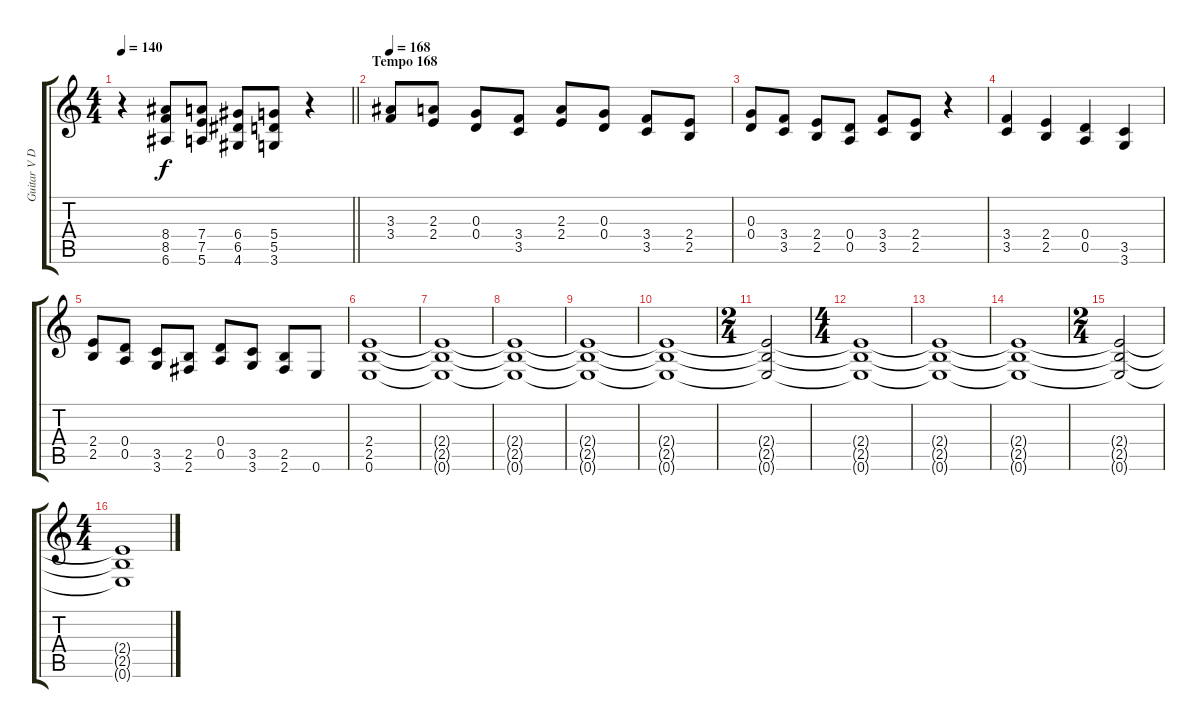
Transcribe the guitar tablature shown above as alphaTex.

\track ("Guitar V Distortion" "Guitar V D") {instrument distortionguitar}
\staff {score tabs}
\tuning (E4 B3 G3 D3 A2 E2) {hide}
\ts (4 4)
\tempo 140
\clef g2
\barLineRight lightlight
\ks c
r.4{dy f} (8.4 8.5 6.6).8 (7.4 7.5 5.6).8 (6.4 6.5 4.6).8 (5.4 5.5 3.6).8 r.4 |
\section ("" "Tempo 168")
\tempo 168
(3.3 3.4).8 (2.3 2.4).8 (0.3 0.4).8 (3.4 3.5).8 (2.3 2.4).8 (0.3 0.4).8 (3.4 3.5).8 (2.4 2.5).8 |
(0.3 0.4).8 (3.4 3.5).8 (2.4 2.5).8 (0.4 0.5).8 (3.4 3.5).8 (2.4 2.5).8 r.4 |
(3.4 3.5).4 (2.4 2.5).4 (0.4 0.5).4 (3.5 3.6).4 |
(2.4 2.5).8 (0.4 0.5).8 (3.5 3.6).8 (2.5 2.6).8 (0.4 0.5).8 (3.5 3.6).8 (2.5 2.6).8 0.6.8 |
(2.4 2.5 0.6).1{volume 14} |
(2.4{t} 2.5{t} 0.6{t}).1 |
(2.4{t} 2.5{t} 0.6{t}).1{volume 12} |
(2.4{t} 2.5{t} 0.6{t}).1 |
(2.4{t} 2.5{t} 0.6{t}).1{volume 10} |
\ts (2 4)
(2.4{t} 2.5{t} 0.6{t}).2 |
\ts (4 4)
(2.4{t} 2.5{t} 0.6{t}).1{volume 8} |
(2.4{t} 2.5{t} 0.6{t}).1 |
(2.4{t} 2.5{t} 0.6{t}).1{volume 6} |
\ts (2 4)
(2.4{t} 2.5{t} 0.6{t}).2 |
\ts (4 4)
(2.4{t} 2.5{t} 0.6{t}).1
